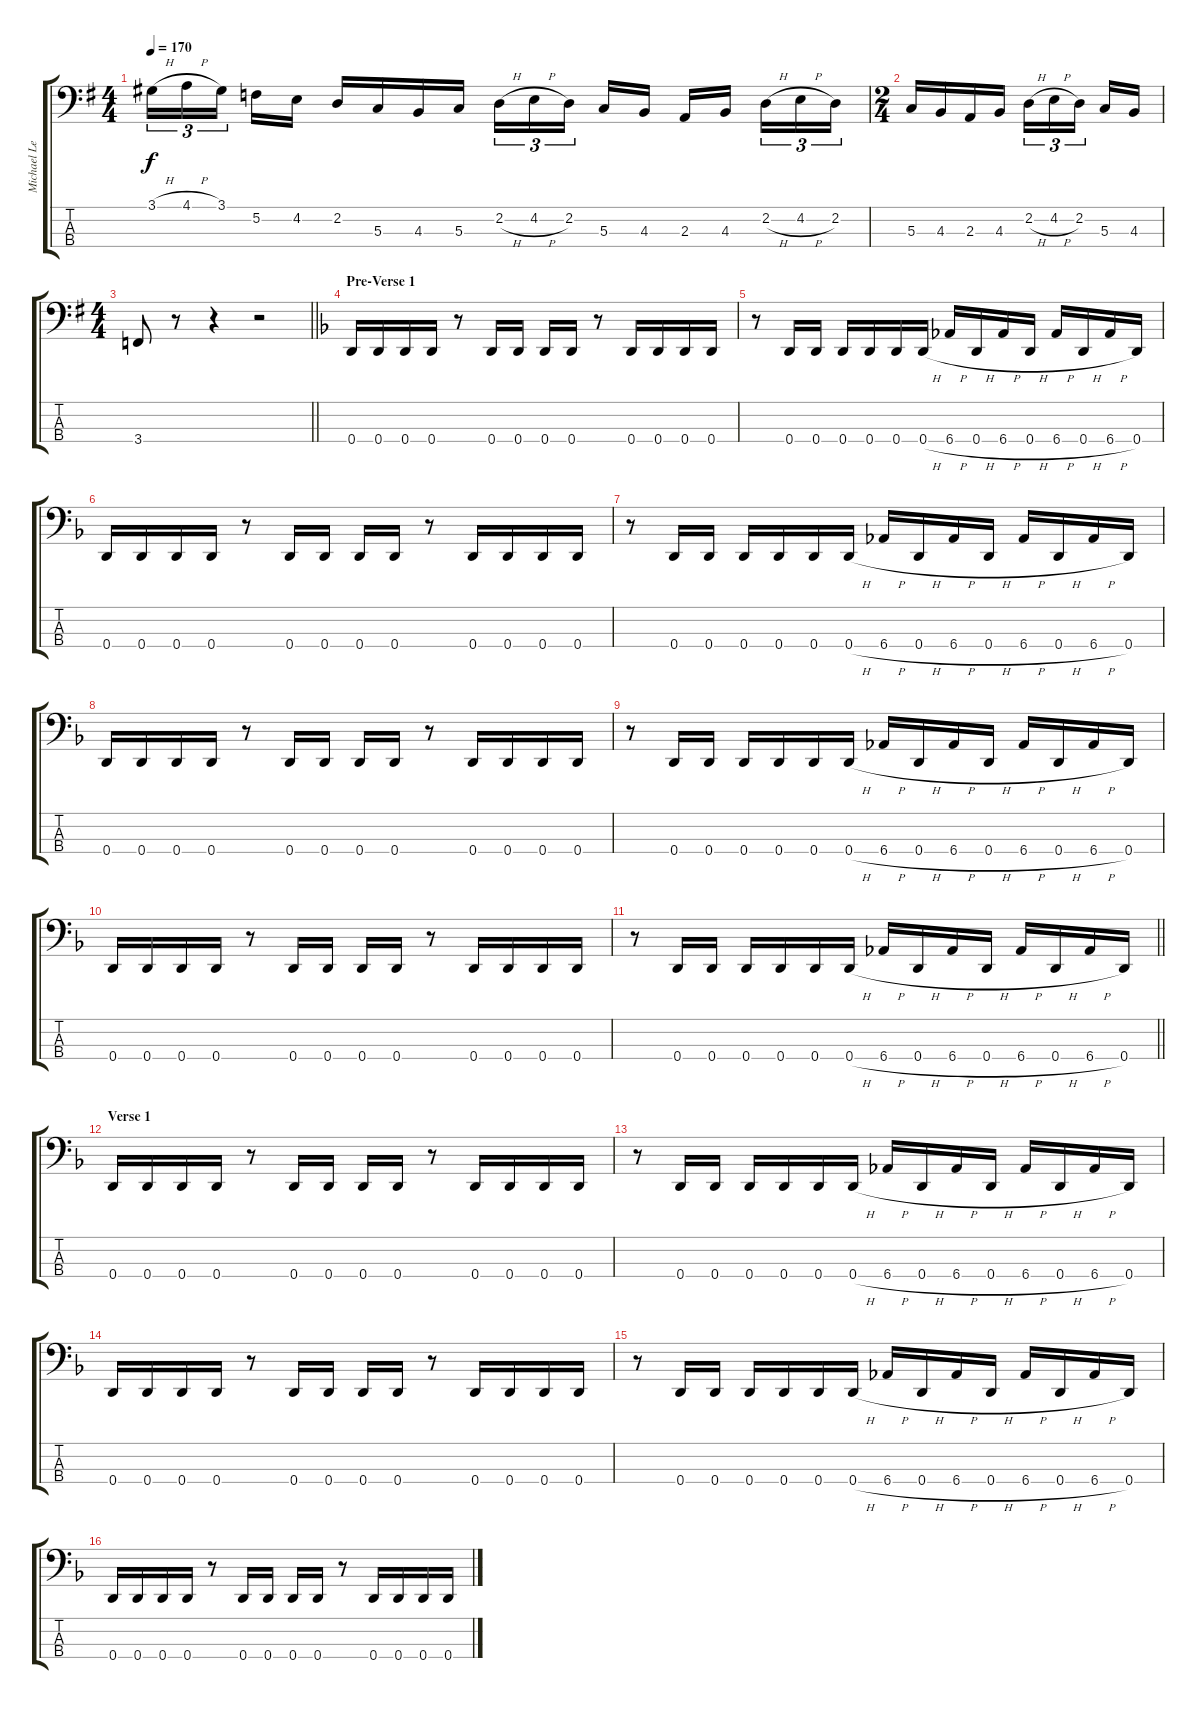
\track ("Michael LePond Bass" "Michael Le") {instrument electricbassfinger}
\staff {score tabs}
\tuning (F2 C2 G1 D1) {hide}
\ts (4 4)
\tempo 170
\clef f4
\ks eminor
3.1{h}.16{tu (3 2) dy f} 4.1{h}.16{tu (3 2)} 3.1.16{tu (3 2) beam splitsecondary} 5.2.16 4.2.16 2.2.16 5.3.16 4.3.16 5.3.16 2.2{h}.16{tu (3 2)} 4.2{h}.16{tu (3 2)} 2.2.16{tu (3 2) beam splitsecondary} 5.3.16 4.3.16 2.3.16 4.3.16{beam splitsecondary} 2.2{h}.16{tu (3 2)} 4.2{h}.16{tu (3 2)} 2.2.16{tu (3 2)} |
\ts (2 4)
5.3.16 4.3.16 2.3.16 4.3.16 2.2{h}.16{tu (3 2)} 4.2{h}.16{tu (3 2)} 2.2.16{tu (3 2) beam splitsecondary} 5.3.16 4.3.16 |
\ts (4 4)
\barLineRight lightlight
3.4.8 r.8 r.4 r.2 |
\section ("" "Pre-Verse 1")
\ks dminor
0.4.16 0.4.16 0.4.16 0.4.16 r.8 0.4.16 0.4.16 0.4.16 0.4.16 r.8 0.4.16 0.4.16 0.4.16 0.4.16 |
r.8 0.4.16 0.4.16 0.4.16 0.4.16 0.4.16 0.4{h}.16 6.4{h}.16 0.4{h}.16 6.4{h}.16 0.4{h}.16 6.4{h}.16 0.4{h}.16 6.4{h}.16 0.4.16 |
0.4.16 0.4.16 0.4.16 0.4.16 r.8 0.4.16 0.4.16 0.4.16 0.4.16 r.8 0.4.16 0.4.16 0.4.16 0.4.16 |
r.8 0.4.16 0.4.16 0.4.16 0.4.16 0.4.16 0.4{h}.16 6.4{h}.16 0.4{h}.16 6.4{h}.16 0.4{h}.16 6.4{h}.16 0.4{h}.16 6.4{h}.16 0.4.16 |
0.4.16 0.4.16 0.4.16 0.4.16 r.8 0.4.16 0.4.16 0.4.16 0.4.16 r.8 0.4.16 0.4.16 0.4.16 0.4.16 |
r.8 0.4.16 0.4.16 0.4.16 0.4.16 0.4.16 0.4{h}.16 6.4{h}.16 0.4{h}.16 6.4{h}.16 0.4{h}.16 6.4{h}.16 0.4{h}.16 6.4{h}.16 0.4.16 |
0.4.16 0.4.16 0.4.16 0.4.16 r.8 0.4.16 0.4.16 0.4.16 0.4.16 r.8 0.4.16 0.4.16 0.4.16 0.4.16 |
\barLineRight lightlight
r.8 0.4.16 0.4.16 0.4.16 0.4.16 0.4.16 0.4{h}.16 6.4{h}.16 0.4{h}.16 6.4{h}.16 0.4{h}.16 6.4{h}.16 0.4{h}.16 6.4{h}.16 0.4.16 |
\section ("" "Verse 1")
0.4.16 0.4.16 0.4.16 0.4.16 r.8 0.4.16 0.4.16 0.4.16 0.4.16 r.8 0.4.16 0.4.16 0.4.16 0.4.16 |
r.8 0.4.16 0.4.16 0.4.16 0.4.16 0.4.16 0.4{h}.16 6.4{h}.16 0.4{h}.16 6.4{h}.16 0.4{h}.16 6.4{h}.16 0.4{h}.16 6.4{h}.16 0.4.16 |
0.4.16 0.4.16 0.4.16 0.4.16 r.8 0.4.16 0.4.16 0.4.16 0.4.16 r.8 0.4.16 0.4.16 0.4.16 0.4.16 |
r.8 0.4.16 0.4.16 0.4.16 0.4.16 0.4.16 0.4{h}.16 6.4{h}.16 0.4{h}.16 6.4{h}.16 0.4{h}.16 6.4{h}.16 0.4{h}.16 6.4{h}.16 0.4.16 |
0.4.16 0.4.16 0.4.16 0.4.16 r.8 0.4.16 0.4.16 0.4.16 0.4.16 r.8 0.4.16 0.4.16 0.4.16 0.4.16
